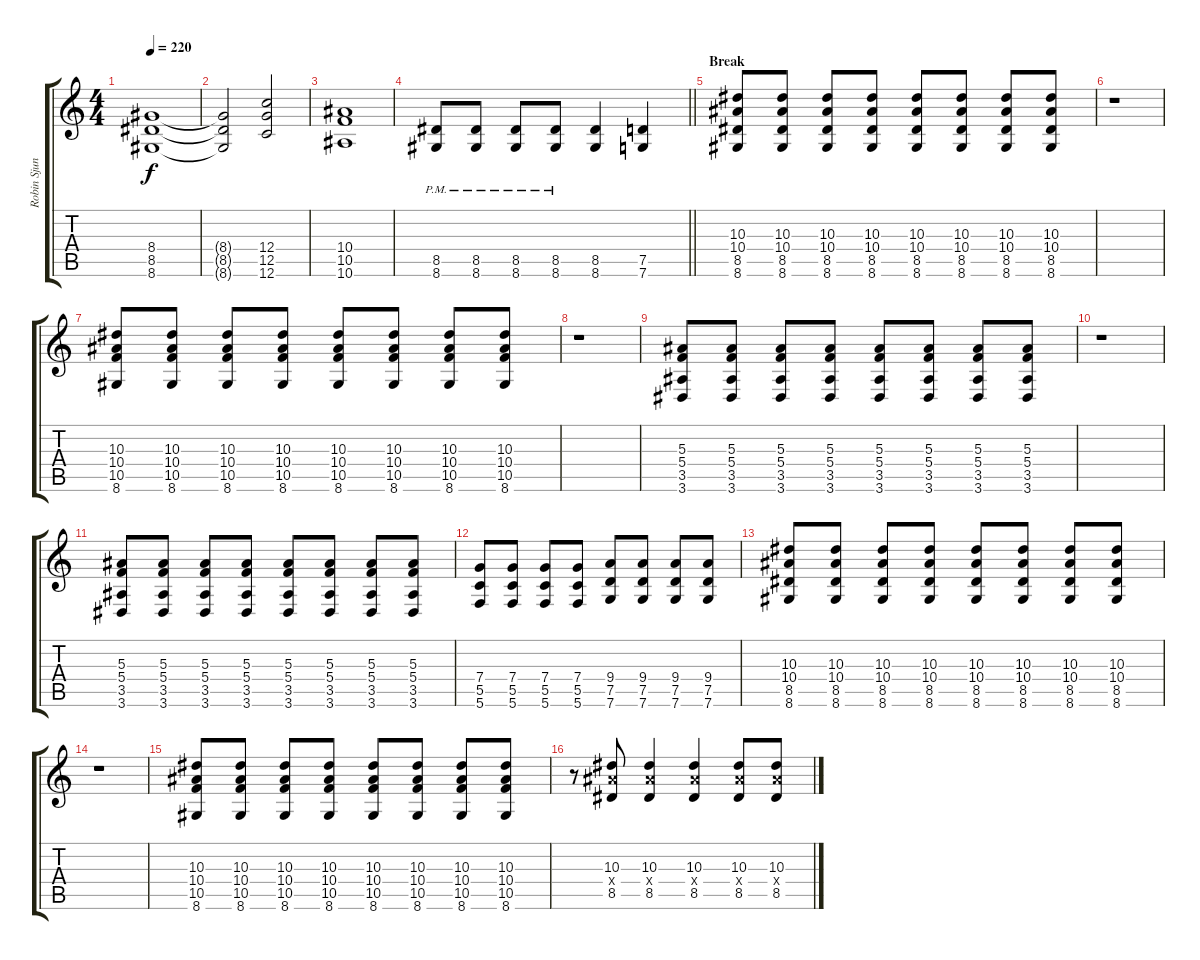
\track ("Robin Sjunnesson" "Robin Sjun") {instrument distortionguitar}
\staff {score tabs}
\tuning (D4 A3 F3 C3 G2 C2) {hide}
\ts (4 4)
\tempo 220
\clef g2
\ks c
(8.4 8.5 8.6).1{dy f} |
(8.4{t} 8.5{t} 8.6{t}).2 (12.4 12.5 12.6).2 |
(10.4 10.5 10.6).1 |
\barLineRight lightlight
(8.5{pm} 8.6{pm}).8 (8.5{pm} 8.6{pm}).8 (8.5{pm} 8.6{pm}).8 (8.5{pm} 8.6{pm}).8 (8.5 8.6).4 (7.5 7.6).4 |
\section ("" "Break")
(10.3 10.4 8.5 8.6).8 (10.3 10.4 8.5 8.6).8 (10.3 10.4 8.5 8.6).8 (10.3 10.4 8.5 8.6).8 (10.3 10.4 8.5 8.6).8 (10.3 10.4 8.5 8.6).8 (10.3 10.4 8.5 8.6).8 (10.3 10.4 8.5 8.6).8 |
r.1 |
(10.3 10.4 10.5 8.6).8 (10.3 10.4 10.5 8.6).8 (10.3 10.4 10.5 8.6).8 (10.3 10.4 10.5 8.6).8 (10.3 10.4 10.5 8.6).8 (10.3 10.4 10.5 8.6).8 (10.3 10.4 10.5 8.6).8 (10.3 10.4 10.5 8.6).8 |
r.1 |
(5.3 5.4 3.5 3.6).8 (5.3 5.4 3.5 3.6).8 (5.3 5.4 3.5 3.6).8 (5.3 5.4 3.5 3.6).8 (5.3 5.4 3.5 3.6).8 (5.3 5.4 3.5 3.6).8 (5.3 5.4 3.5 3.6).8 (5.3 5.4 3.5 3.6).8 |
r.1 |
(5.3 5.4 3.5 3.6).8 (5.3 5.4 3.5 3.6).8 (5.3 5.4 3.5 3.6).8 (5.3 5.4 3.5 3.6).8 (5.3 5.4 3.5 3.6).8 (5.3 5.4 3.5 3.6).8 (5.3 5.4 3.5 3.6).8 (5.3 5.4 3.5 3.6).8 |
(7.4 5.5 5.6).8 (7.4 5.5 5.6).8 (7.4 5.5 5.6).8 (7.4 5.5 5.6).8 (9.4 7.5 7.6).8 (9.4 7.5 7.6).8 (9.4 7.5 7.6).8 (9.4 7.5 7.6).8 |
(10.3 10.4 8.5 8.6).8 (10.3 10.4 8.5 8.6).8 (10.3 10.4 8.5 8.6).8 (10.3 10.4 8.5 8.6).8 (10.3 10.4 8.5 8.6).8 (10.3 10.4 8.5 8.6).8 (10.3 10.4 8.5 8.6).8 (10.3 10.4 8.5 8.6).8 |
r.1 |
(10.3 10.4 10.5 8.6).8 (10.3 10.4 10.5 8.6).8 (10.3 10.4 10.5 8.6).8 (10.3 10.4 10.5 8.6).8 (10.3 10.4 10.5 8.6).8 (10.3 10.4 10.5 8.6).8 (10.3 10.4 10.5 8.6).8 (10.3 10.4 10.5 8.6).8 |
r.8 (10.3 10.4{x} 8.5).8 (10.3 10.4{x} 8.5).4 (10.3 10.4{x} 8.5).4 (10.3 10.4{x} 8.5).8 (10.3 10.4{x} 8.5).8
